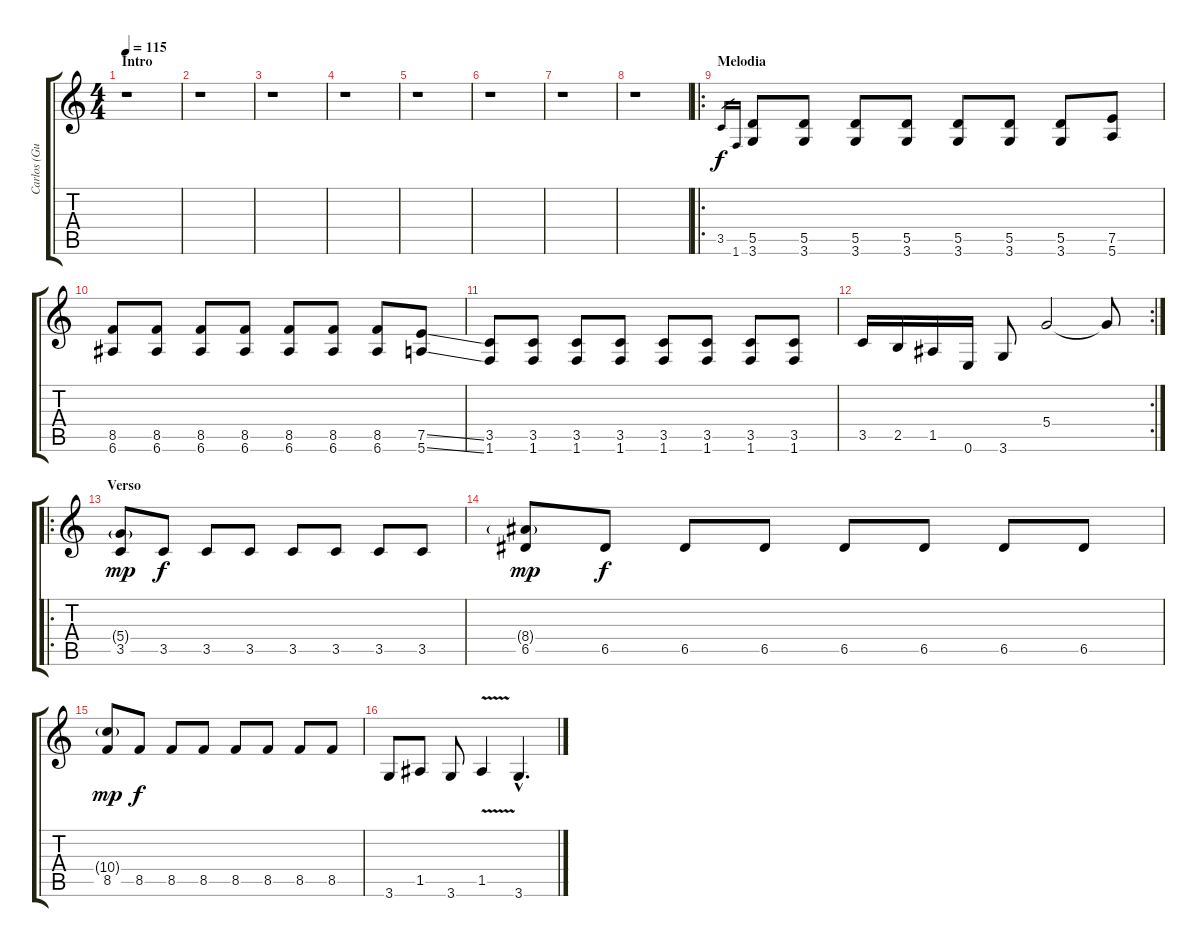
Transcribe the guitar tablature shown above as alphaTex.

\track ("Carlos (Guitarra)" "Carlos (Gu") {instrument overdrivenguitar}
\staff {score tabs}
\tuning (E4 B3 G3 D3 A2 E2) {hide}
\ts (4 4)
\section ("" "Intro")
\tempo 115
\clef g2
\ks c
r.1{dy f instrument overdrivenguitar} |
r.1 |
r.1 |
r.1 |
r.1 |
r.1 |
r.1 |
r.1 |
\ro
\section ("" "Melodia")
3.5.16{gr} 1.6.16{gr} (5.5 3.6).8 (5.5 3.6).8 (5.5 3.6).8 (5.5 3.6).8 (5.5 3.6).8 (5.5 3.6).8 (5.5 3.6).8 (7.5 5.6).8 |
(8.5 6.6).8 (8.5 6.6).8 (8.5 6.6).8 (8.5 6.6).8 (8.5 6.6).8 (8.5 6.6).8 (8.5 6.6).8 (7.5{ss} 5.6{ss}).8 |
(3.5 1.6).8 (3.5 1.6).8 (3.5 1.6).8 (3.5 1.6).8 (3.5 1.6).8 (3.5 1.6).8 (3.5 1.6).8 (3.5 1.6).8 |
\rc 2
3.5.16 2.5.16 1.5.16 0.6.16 3.6.8 5.4.2 5.4{t}.8 |
\ro
\section ("" "Verso")
(5.4{g} 3.5).8{dy mp} 3.5.8{dy f} 3.5.8 3.5.8 3.5.8 3.5.8 3.5.8 3.5.8 |
(8.4{g} 6.5).8{dy mp} 6.5.8{dy f} 6.5.8 6.5.8 6.5.8 6.5.8 6.5.8 6.5.8 |
(10.4{g} 8.5).8{dy mp} 8.5.8{dy f} 8.5.8 8.5.8 8.5.8 8.5.8 8.5.8 8.5.8 |
3.6.8 1.5.8 3.6.8 1.5{v}.4 3.6{hac}.4{d}
